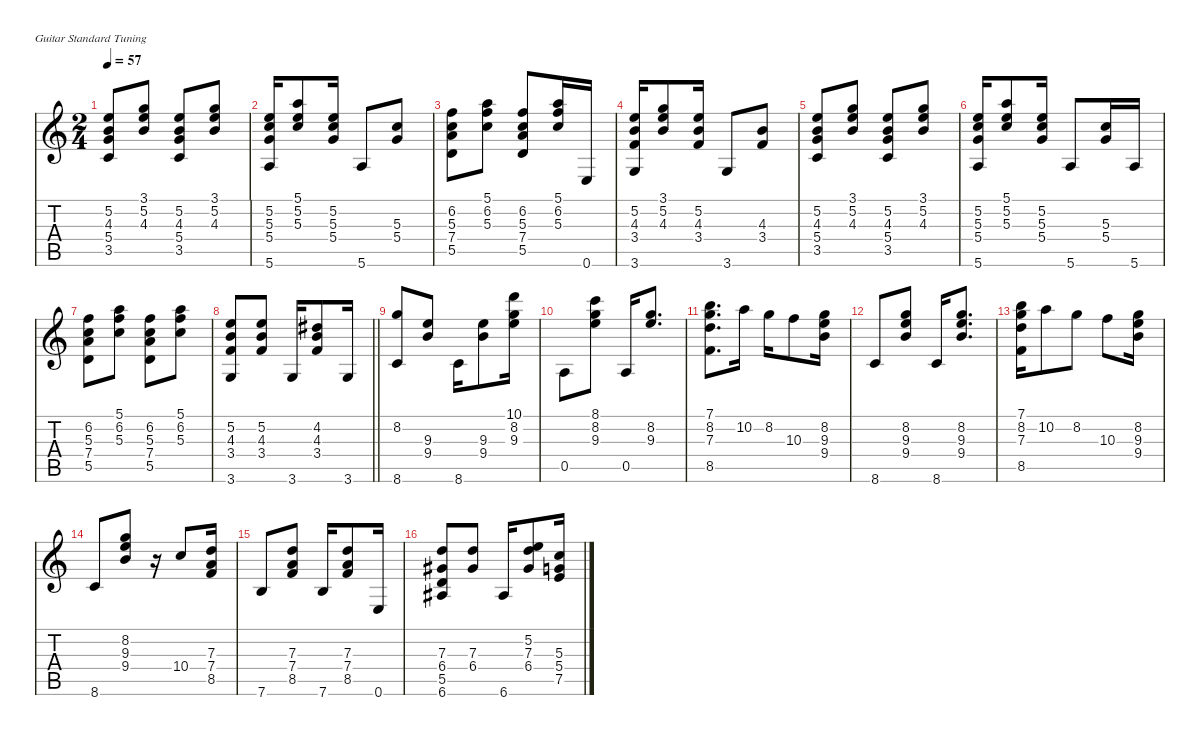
\defaultSystemsLayout 4
\hideDynamics
\bracketExtendMode nobrackets
\singleTrackTrackNamePolicy hidden
\multiTrackTrackNamePolicy hidden
\firstSystemTrackNameOrientation horizontal
\otherSystemsTrackNameOrientation horizontal
\extendBarLines
\chordDiagramsInScore
\track ("Classical Guitar" "Classical Guitar") {instrument brightacousticpiano}
\staff {score tabs}
\tuning (E4 B3 G3 D3 A2 E2)
\displaytranspose 12
\ts (2 4)
\tempo 57
\clef g2
\ks c
(5.2 4.3 5.4 3.5).8{dy mf instrument brightacousticpiano beam Up} (3.1 5.2 4.3).8{beam Up} (5.2 4.3 5.4 3.5).8{beam Up} (3.1 5.2 4.3).8{beam Up} |
(5.2 5.3 5.4 5.6).16{beam Up} (5.1 5.2 5.3).8{beam Up} (5.2 5.3 5.4).16{beam Up} 5.6.8{beam Up} (5.3 5.4).8{beam Up} |
(6.2 5.3 7.4 5.5).8{beam Down} (5.1 6.2 5.3).8{beam Down} (6.2 5.3 7.4 5.5).8{beam Up} (5.1 5.3 6.2).16{beam Up} 0.6.16{beam Up} |
(3.4 3.6 5.2 4.3).16{beam Up} (3.1 5.2 4.3).8{beam Up} (3.4 5.2 4.3).16{beam Up} 3.6.8{beam Up} (3.4 4.3).8{beam Up} |
(5.2 4.3 5.4 3.5).8{beam Up} (3.1 5.2 4.3).8{beam Up} (5.2 4.3 5.4 3.5).8{beam Up} (3.1 4.3 5.2).8{beam Up} |
(5.2 5.3 5.4 5.6).16{beam Up} (5.1 5.2 5.3).8{beam Up} (5.2 5.3 5.4).16{beam Up} 5.6.8{beam Up} (5.3 5.4).16{beam Up} 5.6.16{beam Up} |
(6.2 5.3 7.4 5.5).8{beam Down} (5.1 6.2 5.3).8{beam Down} (6.2 5.3 7.4 5.5).8{beam Down} (5.1 6.2 5.3).8{beam Down} |
\barLineRight lightlight
(4.3 3.4 3.6 5.2).8{beam Up} (4.3 5.2 3.4).8{beam Up} 3.6.16{beam Up} (3.4 4.3 4.2{acc #}).8{beam Up} 3.6.16{beam Up} |
(8.2 8.6).8{beam Up} (9.3 9.4).8{beam Up} 8.6.16{beam Down} (9.3 9.4).8{beam Down} (10.1 8.2 9.3).16{beam Down} |
0.5.8{beam Down} (8.1 8.2 9.3).8{beam Down} 0.5.16{beam Up} (8.2 9.3).8{d beam Up} |
(7.1 8.2 7.3 8.5).8{d beam Down} 10.2.16{beam Down} 8.2.16{beam Down} 10.3.8{beam Down} (8.2 9.3 9.4).16{beam Down} |
8.6.8{beam Up} (8.2 9.3 9.4).8{beam Up} 8.6.16{beam Up} (8.2 9.3 9.4).8{d beam Up} |
(8.5 7.1 8.2 7.3).16{beam Down} 10.2.8{beam Down} 8.2.8{beam Down} 10.3.8{beam Down} (8.2 9.3 9.4).16{beam Down} |
8.6.8{beam Up} (8.2 9.3 9.4).8{beam Up} r.16{beam Up} 10.4.8{beam Up} (7.3 7.4 8.5).16{beam Up} |
7.6.8{beam Up} (7.3 7.4 8.5).8{beam Up} 7.6.16{beam Up} (7.3 7.4 8.5).8{beam Up} 0.6.16{beam Up} |
(7.3 6.4{acc #} 5.5 6.6{acc #}).8{beam Up} (7.3 6.4{acc #}).8{beam Up} 6.6{acc #}.16{beam Up} (7.3 6.4{acc #} 5.2).8{beam Up} (5.3 5.4 7.5).16{beam Up}
